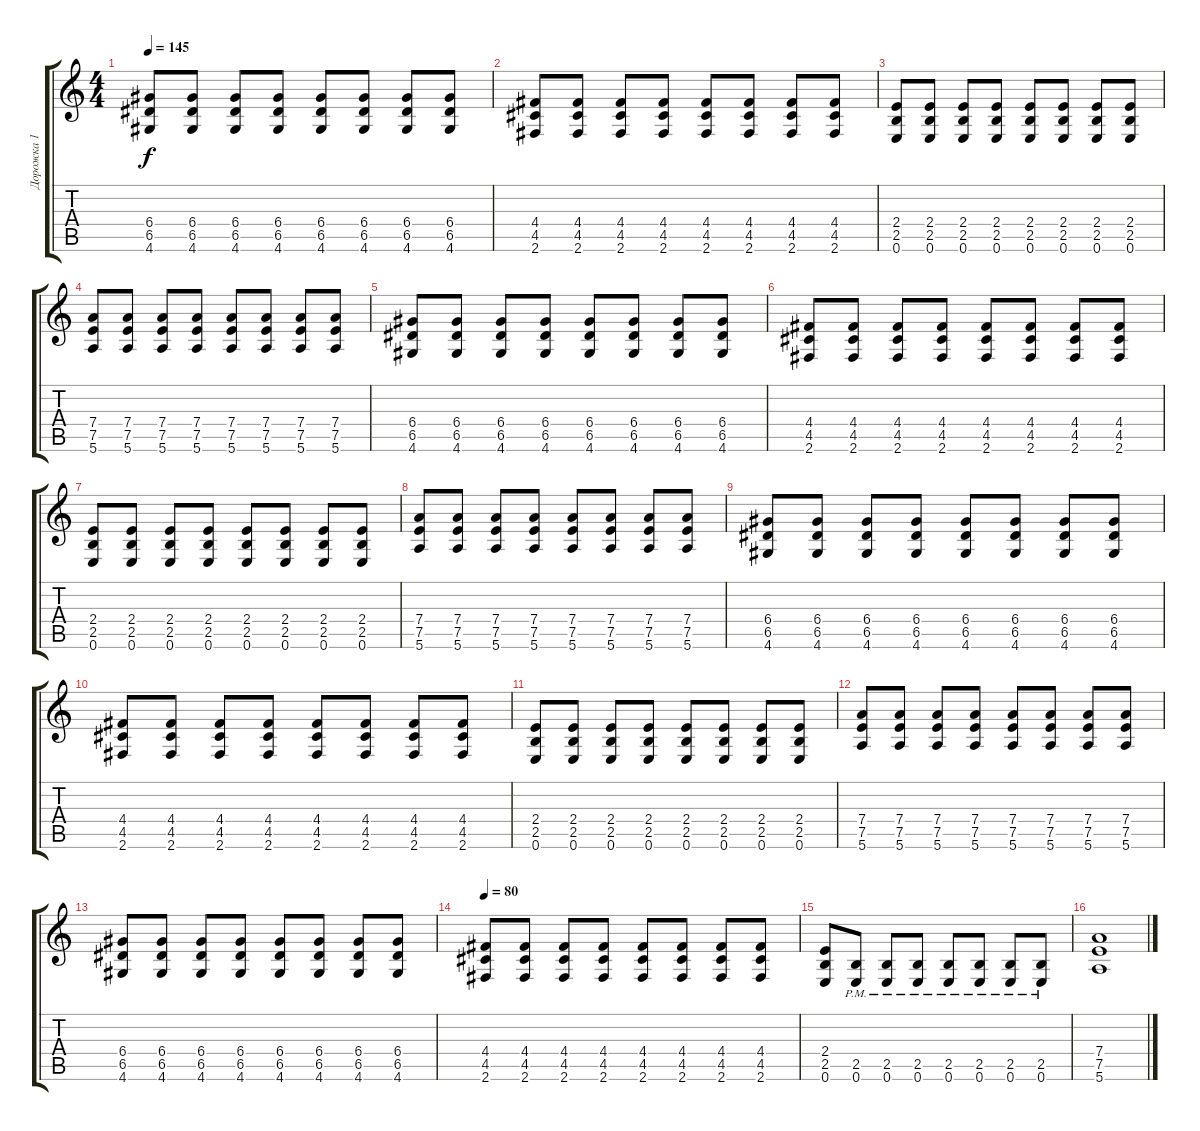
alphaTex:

\track ("Дорожка 1" "Дорожка 1") {instrument overdrivenguitar}
\staff {score tabs}
\tuning (E4 B3 G3 D3 A2 E2) {hide}
\ts (4 4)
\tempo 145
\clef g2
\ks c
(6.4 6.5 4.6).8{dy f} (6.4 6.5 4.6).8 (6.4 6.5 4.6).8 (6.4 6.5 4.6).8 (6.4 6.5 4.6).8 (6.4 6.5 4.6).8 (6.4 6.5 4.6).8 (6.4 6.5 4.6).8 |
(4.4 4.5 2.6).8 (4.4 4.5 2.6).8 (4.4 4.5 2.6).8 (4.4 4.5 2.6).8 (4.4 4.5 2.6).8 (4.4 4.5 2.6).8 (4.4 4.5 2.6).8 (4.4 4.5 2.6).8 |
(2.4 2.5 0.6).8 (2.4 2.5 0.6).8 (2.4 2.5 0.6).8 (2.4 2.5 0.6).8 (2.4 2.5 0.6).8 (2.4 2.5 0.6).8 (2.4 2.5 0.6).8 (2.4 2.5 0.6).8 |
(7.4 7.5 5.6).8 (7.4 7.5 5.6).8 (7.4 7.5 5.6).8 (7.4 7.5 5.6).8 (7.4 7.5 5.6).8 (7.4 7.5 5.6).8 (7.4 7.5 5.6).8 (7.4 7.5 5.6).8 |
(6.4 6.5 4.6).8 (6.4 6.5 4.6).8 (6.4 6.5 4.6).8 (6.4 6.5 4.6).8 (6.4 6.5 4.6).8 (6.4 6.5 4.6).8 (6.4 6.5 4.6).8 (6.4 6.5 4.6).8 |
(4.4 4.5 2.6).8 (4.4 4.5 2.6).8 (4.4 4.5 2.6).8 (4.4 4.5 2.6).8 (4.4 4.5 2.6).8 (4.4 4.5 2.6).8 (4.4 4.5 2.6).8 (4.4 4.5 2.6).8 |
(2.4 2.5 0.6).8 (2.4 2.5 0.6).8 (2.4 2.5 0.6).8 (2.4 2.5 0.6).8 (2.4 2.5 0.6).8 (2.4 2.5 0.6).8 (2.4 2.5 0.6).8 (2.4 2.5 0.6).8 |
(7.4 7.5 5.6).8 (7.4 7.5 5.6).8 (7.4 7.5 5.6).8 (7.4 7.5 5.6).8 (7.4 7.5 5.6).8 (7.4 7.5 5.6).8 (7.4 7.5 5.6).8 (7.4 7.5 5.6).8 |
(6.4 6.5 4.6).8 (6.4 6.5 4.6).8 (6.4 6.5 4.6).8 (6.4 6.5 4.6).8 (6.4 6.5 4.6).8 (6.4 6.5 4.6).8 (6.4 6.5 4.6).8 (6.4 6.5 4.6).8 |
(4.4 4.5 2.6).8 (4.4 4.5 2.6).8 (4.4 4.5 2.6).8 (4.4 4.5 2.6).8 (4.4 4.5 2.6).8 (4.4 4.5 2.6).8 (4.4 4.5 2.6).8 (4.4 4.5 2.6).8 |
(2.4 2.5 0.6).8 (2.4 2.5 0.6).8 (2.4 2.5 0.6).8 (2.4 2.5 0.6).8 (2.4 2.5 0.6).8 (2.4 2.5 0.6).8 (2.4 2.5 0.6).8 (2.4 2.5 0.6).8 |
(7.4 7.5 5.6).8 (7.4 7.5 5.6).8 (7.4 7.5 5.6).8 (7.4 7.5 5.6).8 (7.4 7.5 5.6).8 (7.4 7.5 5.6).8 (7.4 7.5 5.6).8 (7.4 7.5 5.6).8 |
(6.4 6.5 4.6).8 (6.4 6.5 4.6).8 (6.4 6.5 4.6).8 (6.4 6.5 4.6).8 (6.4 6.5 4.6).8 (6.4 6.5 4.6).8 (6.4 6.5 4.6).8 (6.4 6.5 4.6).8 |
\tempo 80
(4.4 4.5 2.6).8 (4.4 4.5 2.6).8 (4.4 4.5 2.6).8 (4.4 4.5 2.6).8 (4.4 4.5 2.6).8 (4.4 4.5 2.6).8 (4.4 4.5 2.6).8 (4.4 4.5 2.6).8 |
(2.4 2.5 0.6).8 (2.5{pm} 0.6{pm}).8 (2.5{pm} 0.6{pm}).8 (2.5{pm} 0.6{pm}).8 (2.5{pm} 0.6{pm}).8 (2.5{pm} 0.6{pm}).8 (2.5{pm} 0.6{pm}).8 (2.5{pm} 0.6{pm}).8 |
(7.4 7.5 5.6).1
